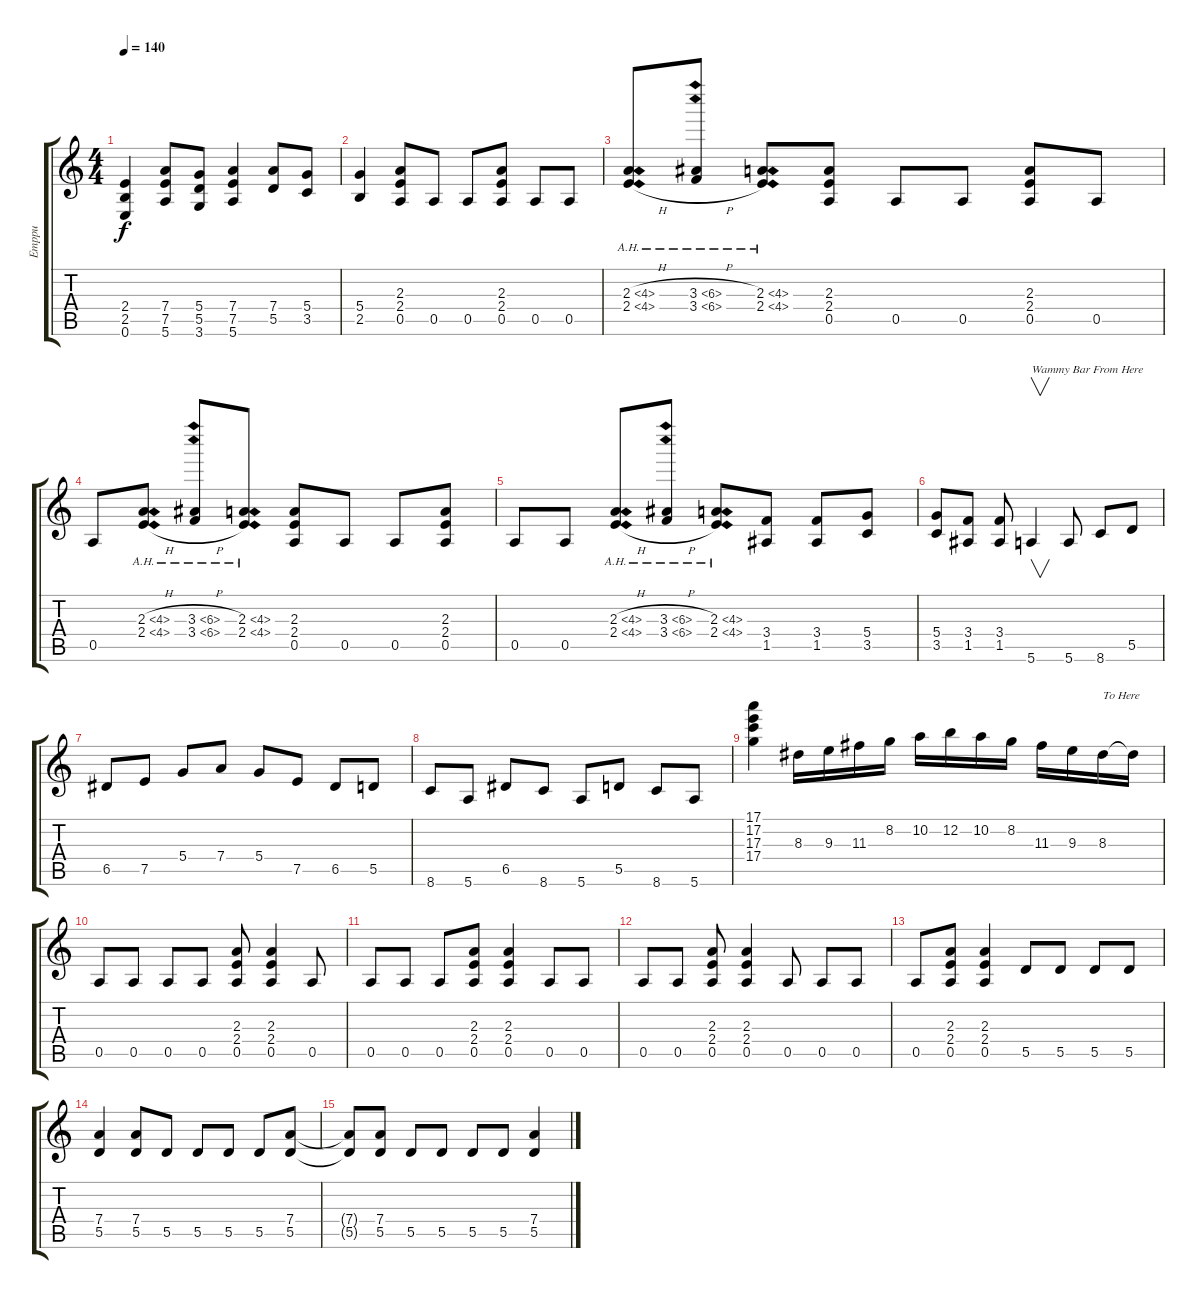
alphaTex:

\track ("Emppu" "Emppu") {instrument distortionguitar}
\staff {score tabs}
\tuning (E4 B3 G3 D3 A2 E2) {hide}
\ts (4 4)
\tempo 140
\clef g2
\ks c
(2.4 2.5 0.6).4{dy f} (7.4 7.5 5.6).8 (5.4 5.5 3.6).8 (7.4 7.5 5.6).4 (7.4 5.5).8 (5.4 3.5).8 |
(5.4 2.5).4 (2.3 2.4 0.5).8 0.5.8 0.5.8 (2.3 2.4 0.5).8 0.5.8 0.5.8 |
(2.3{ah 2 h} 2.4{ah 2 h}).8 (3.3{ah 3 h} 3.4{ah 3 h}).8 (2.3{ah 2} 2.4{ah 2}).8 (2.3 2.4 0.5).8 0.5.8 0.5.8 (2.3 2.4 0.5).8 0.5.8 |
0.5.8 (2.3{ah 2 h} 2.4{ah 2 h}).8 (3.3{ah 3 h} 3.4{ah 3 h}).8 (2.3{ah 2} 2.4{ah 2}).8 (2.3 2.4 0.5).8 0.5.8 0.5.8 (2.3 2.4 0.5).8 |
0.5.8 0.5.8 (2.3{ah 2 h} 2.4{ah 2 h}).8 (3.3{ah 3 h} 3.4{ah 3 h}).8 (2.3{ah 2} 2.4{ah 2}).8 (3.4 1.5).8 (3.4 1.5).8 (5.4 3.5).8 |
(5.4 3.5).8 (3.4 1.5).8 (3.4 1.5).8 5.6.4{v txt "Wammy Bar From Here"} 5.6.8 8.6.8 5.5.8 |
6.5.8 7.5.8 5.4.8 7.4.8 5.4.8 7.5.8 6.5.8 5.5.8 |
8.6.8 5.6.8 6.5.8 8.6.8 5.6.8 5.5.8 8.6.8 5.6.8 |
(17.1 17.2 17.3 17.4).4 8.3.16 9.3.16 11.3.16 8.2.16 10.2.16 12.2.16 10.2.16 8.2.16 11.3.16 9.3.16 8.3.16{txt "To Here"} 8.3{t}.16 |
0.5.8 0.5.8 0.5.8 0.5.8 (2.3 2.4 0.5).8 (2.3 2.4 0.5).4 0.5.8 |
0.5.8 0.5.8 0.5.8 (2.3 2.4 0.5).8 (2.3 2.4 0.5).4 0.5.8 0.5.8 |
0.5.8 0.5.8 (2.3 2.4 0.5).8 (2.3 2.4 0.5).4 0.5.8 0.5.8 0.5.8 |
0.5.8 (2.3 2.4 0.5).8 (2.3 2.4 0.5).4 5.5.8 5.5.8 5.5.8 5.5.8 |
(7.4 5.5).4 (7.4 5.5).8 5.5.8 5.5.8 5.5.8 5.5.8 (7.4 5.5).8 |
(7.4{t} 5.5{t}).8 (7.4 5.5).8 5.5.8 5.5.8 5.5.8 5.5.8 (7.4 5.5).4
